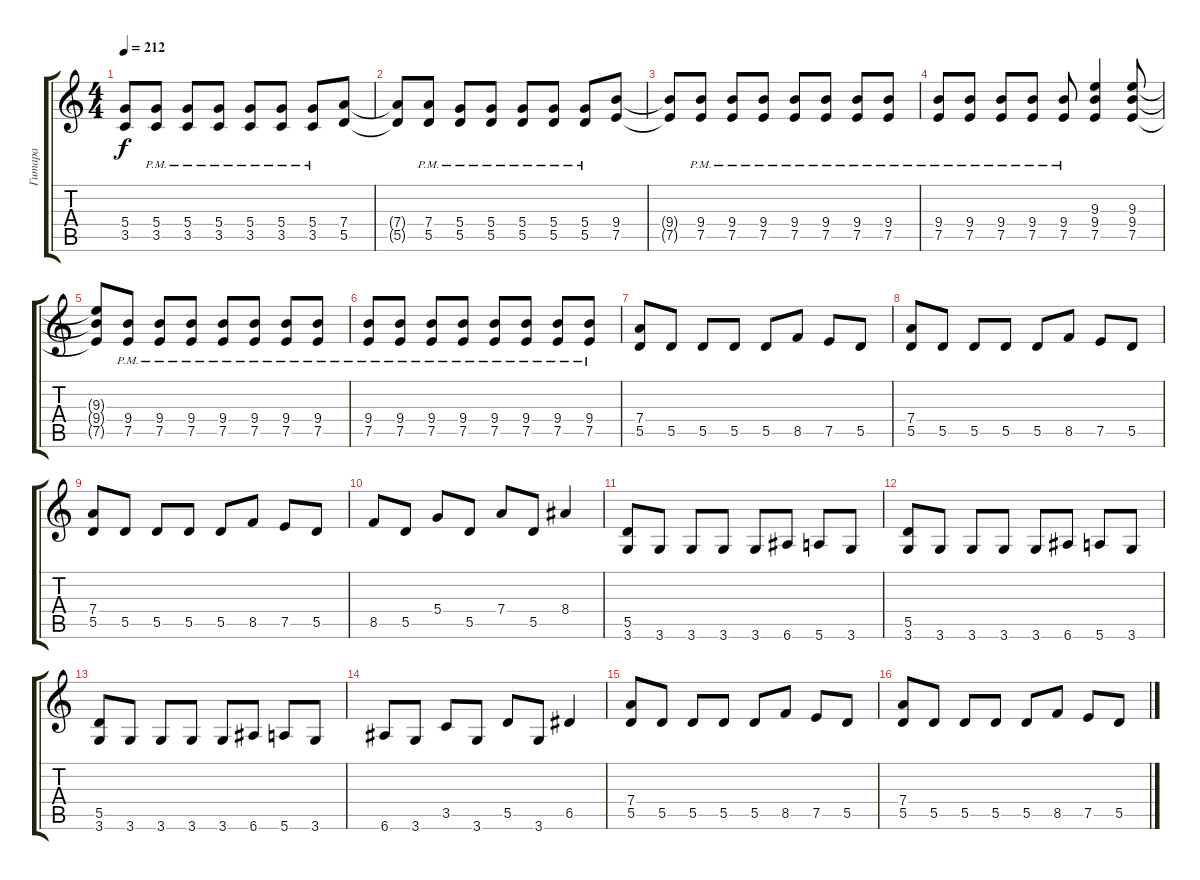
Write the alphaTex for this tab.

\track ("Гитара" "Гитара") {instrument overdrivenguitar}
\staff {score tabs}
\tuning (E4 B3 G3 D3 A2 E2) {hide}
\ts (4 4)
\tempo 212
\clef g2
\ks c
(5.4{t} 3.5{t}).8{dy f} (5.4{pm} 3.5{pm}).8 (5.4{pm} 3.5{pm}).8 (5.4{pm} 3.5{pm}).8 (5.4{pm} 3.5{pm}).8 (5.4{pm} 3.5{pm}).8 (5.4{pm} 3.5{pm}).8 (7.4 5.5).8 |
(7.4{t} 5.5{t}).8 (7.4{pm} 5.5{pm}).8 (5.4{pm} 5.5{pm}).8 (5.4{pm} 5.5{pm}).8 (5.4{pm} 5.5{pm}).8 (5.4{pm} 5.5{pm}).8 (5.4{pm} 5.5{pm}).8 (9.4 7.5).8 |
(9.4{t} 7.5{t}).8 (9.4{pm} 7.5{pm}).8 (9.4{pm} 7.5{pm}).8 (9.4{pm} 7.5{pm}).8 (9.4{pm} 7.5{pm}).8 (9.4{pm} 7.5{pm}).8 (9.4{pm} 7.5{pm}).8 (9.4{pm} 7.5{pm}).8 |
(9.4{pm} 7.5{pm}).8 (9.4{pm} 7.5{pm}).8 (9.4{pm} 7.5{pm}).8 (9.4{pm} 7.5{pm}).8 (9.4{pm} 7.5{pm}).8 (9.3 9.4 7.5).4 (9.3 9.4 7.5).8 |
(9.3{t} 9.4{t} 7.5{t}).8 (9.4{pm} 7.5{pm}).8 (9.4{pm} 7.5{pm}).8 (9.4{pm} 7.5{pm}).8 (9.4{pm} 7.5{pm}).8 (9.4{pm} 7.5{pm}).8 (9.4{pm} 7.5{pm}).8 (9.4{pm} 7.5{pm}).8 |
(9.4{pm} 7.5{pm}).8 (9.4{pm} 7.5{pm}).8 (9.4{pm} 7.5{pm}).8 (9.4{pm} 7.5{pm}).8 (9.4{pm} 7.5{pm}).8 (9.4{pm} 7.5{pm}).8 (9.4{pm} 7.5{pm}).8 (9.4{pm} 7.5{pm}).8 |
(7.4 5.5).8 5.5.8 5.5.8 5.5.8 5.5.8 8.5.8 7.5.8 5.5.8 |
(7.4 5.5).8 5.5.8 5.5.8 5.5.8 5.5.8 8.5.8 7.5.8 5.5.8 |
(7.4 5.5).8 5.5.8 5.5.8 5.5.8 5.5.8 8.5.8 7.5.8 5.5.8 |
8.5.8 5.5.8 5.4.8 5.5.8 7.4.8 5.5.8 8.4.4 |
(5.5 3.6).8 3.6.8 3.6.8 3.6.8 3.6.8 6.6.8 5.6.8 3.6.8 |
(5.5 3.6).8 3.6.8 3.6.8 3.6.8 3.6.8 6.6.8 5.6.8 3.6.8 |
(5.5 3.6).8 3.6.8 3.6.8 3.6.8 3.6.8 6.6.8 5.6.8 3.6.8 |
6.6.8 3.6.8 3.5.8 3.6.8 5.5.8 3.6.8 6.5.4 |
(7.4 5.5).8 5.5.8 5.5.8 5.5.8 5.5.8 8.5.8 7.5.8 5.5.8 |
(7.4 5.5).8 5.5.8 5.5.8 5.5.8 5.5.8 8.5.8 7.5.8 5.5.8
